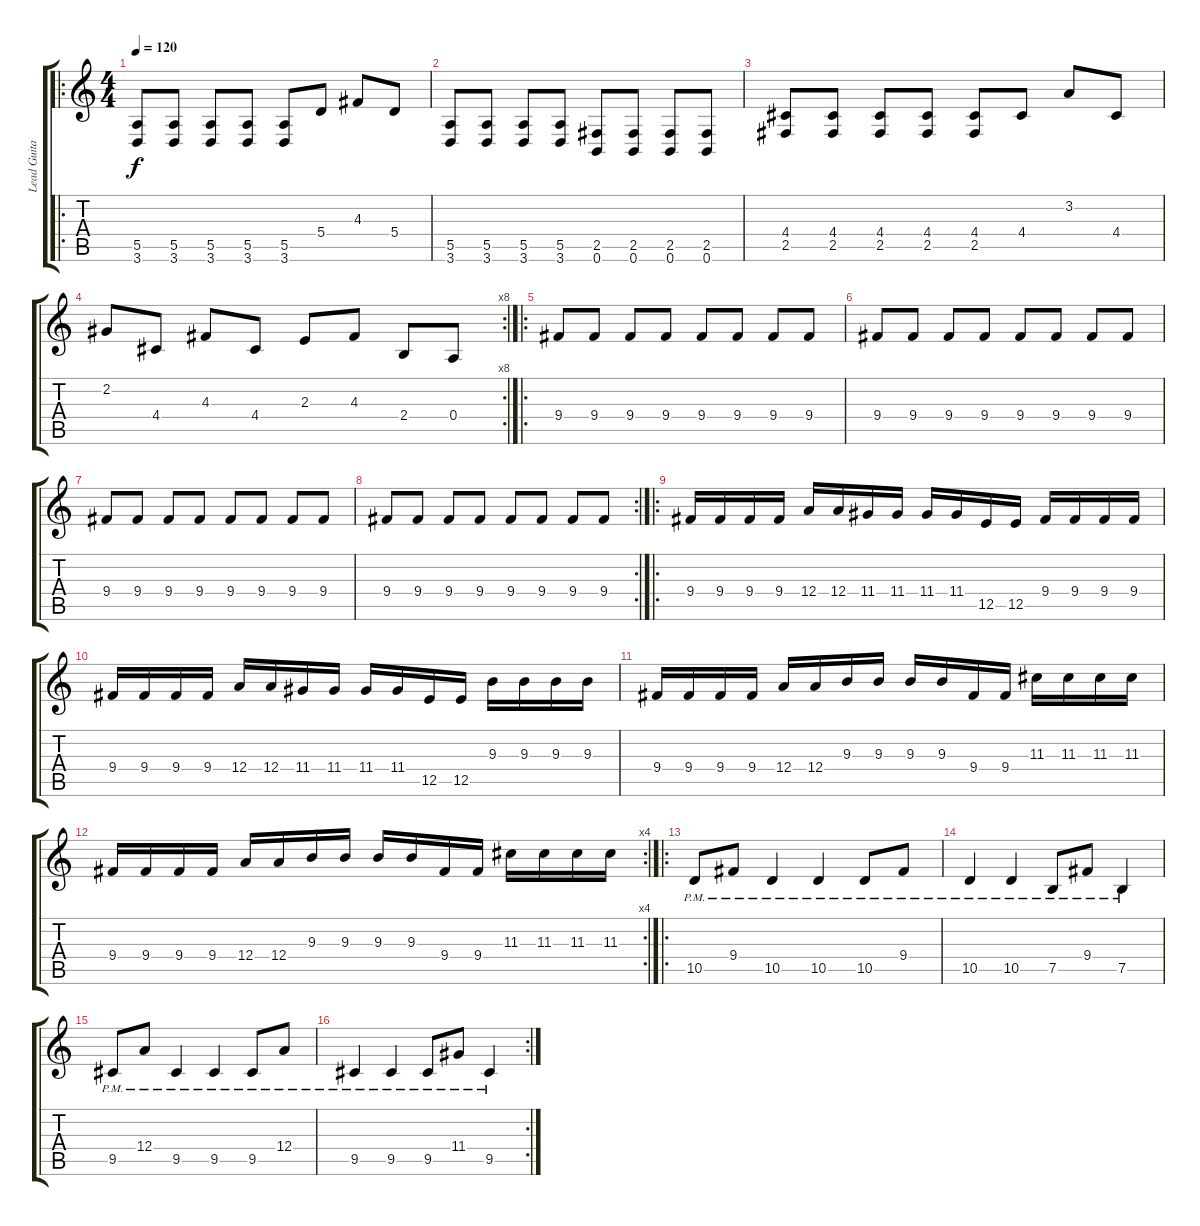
\track ("Lead Guitar" "Lead Guita") {instrument distortionguitar}
\staff {score tabs}
\tuning (B3 Gb3 D3 A2 E2 B1) {hide}
\ro
\ts (4 4)
\tempo 120
\clef g2
\ks c
(5.5 3.6).8{dy f} (5.5 3.6).8 (5.5 3.6).8 (5.5 3.6).8 (5.5 3.6).8 5.4.8 4.3.8 5.4.8 |
(5.5 3.6).8 (5.5 3.6).8 (5.5 3.6).8 (5.5 3.6).8 (2.5 0.6).8 (2.5 0.6).8 (2.5 0.6).8 (2.5 0.6).8 |
(4.4 2.5).8 (4.4 2.5).8 (4.4 2.5).8 (4.4 2.5).8 (4.4 2.5).8 4.4.8 3.2.8 4.4.8 |
\rc 8
2.2.8 4.4.8 4.3.8 4.4.8 2.3.8 4.3.8 2.4.8 0.4.8 |
\ro
9.4.8 9.4.8 9.4.8 9.4.8 9.4.8 9.4.8 9.4.8 9.4.8 |
9.4.8 9.4.8 9.4.8 9.4.8 9.4.8 9.4.8 9.4.8 9.4.8 |
9.4.8 9.4.8 9.4.8 9.4.8 9.4.8 9.4.8 9.4.8 9.4.8 |
\rc 2
9.4.8 9.4.8 9.4.8 9.4.8 9.4.8 9.4.8 9.4.8 9.4.8 |
\ro
9.4.16 9.4.16 9.4.16 9.4.16 12.4.16 12.4.16 11.4.16 11.4.16 11.4.16 11.4.16 12.5.16 12.5.16 9.4.16 9.4.16 9.4.16 9.4.16 |
9.4.16 9.4.16 9.4.16 9.4.16 12.4.16 12.4.16 11.4.16 11.4.16 11.4.16 11.4.16 12.5.16 12.5.16 9.3.16 9.3.16 9.3.16 9.3.16 |
9.4.16 9.4.16 9.4.16 9.4.16 12.4.16 12.4.16 9.3.16 9.3.16 9.3.16 9.3.16 9.4.16 9.4.16 11.3.16 11.3.16 11.3.16 11.3.16 |
\rc 4
9.4.16 9.4.16 9.4.16 9.4.16 12.4.16 12.4.16 9.3.16 9.3.16 9.3.16 9.3.16 9.4.16 9.4.16 11.3.16 11.3.16 11.3.16 11.3.16 |
\ro
10.5{pm}.8 9.4{pm}.8 10.5{pm}.4 10.5{pm}.4 10.5{pm}.8 9.4{pm}.8 |
10.5{pm}.4 10.5{pm}.4 7.5{pm}.8 9.4{pm}.8 7.5{pm}.4 |
9.5{pm}.8 12.4{pm}.8 9.5{pm}.4 9.5{pm}.4 9.5{pm}.8 12.4{pm}.8 |
\rc 2
9.5{pm}.4 9.5{pm}.4 9.5{pm}.8 11.4{pm}.8 9.5{pm}.4
